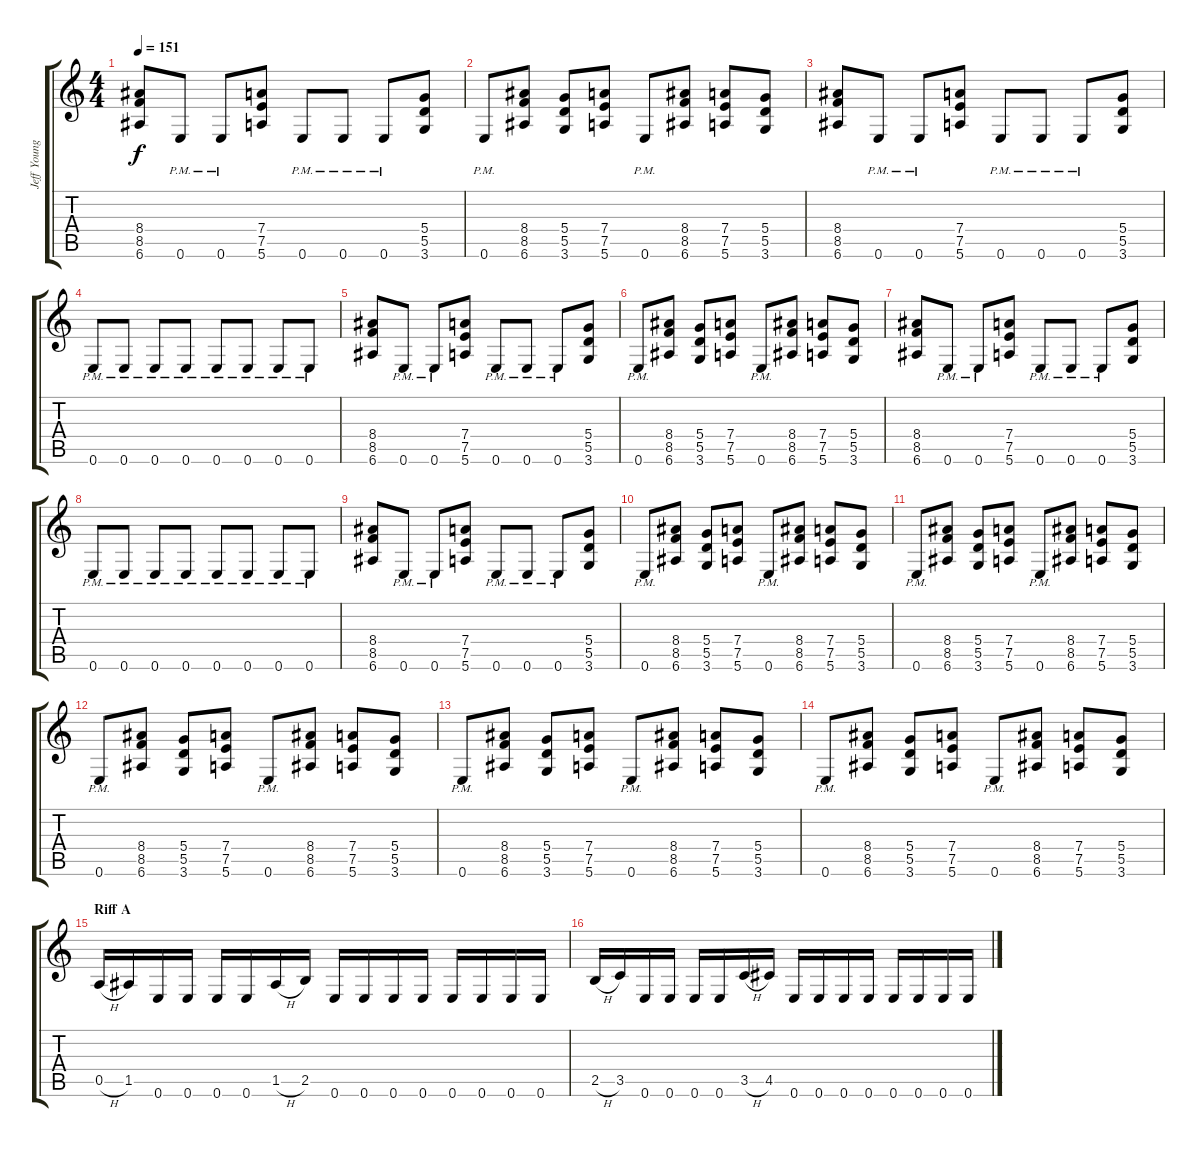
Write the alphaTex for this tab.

\track ("Jeff Young" "Jeff Young") {instrument distortionguitar}
\staff {score tabs}
\tuning (E4 B3 G3 D3 A2 E2) {hide}
\ts (4 4)
\tempo 151
\clef g2
\ks c
(8.4 8.5 6.6).8{dy f} 0.6{pm}.8 0.6{pm}.8 (7.4 7.5 5.6).8 0.6{pm}.8 0.6{pm}.8 0.6{pm}.8 (5.4 5.5 3.6).8 |
0.6{pm}.8 (8.4 8.5 6.6).8 (5.4 5.5 3.6).8 (7.4 7.5 5.6).8 0.6{pm}.8 (8.4 8.5 6.6).8 (7.4 7.5 5.6).8 (5.4 5.5 3.6).8 |
(8.4 8.5 6.6).8 0.6{pm}.8 0.6{pm}.8 (7.4 7.5 5.6).8 0.6{pm}.8 0.6{pm}.8 0.6{pm}.8 (5.4 5.5 3.6).8 |
0.6{pm}.8 0.6{pm}.8 0.6{pm}.8 0.6{pm}.8 0.6{pm}.8 0.6{pm}.8 0.6{pm}.8 0.6{pm}.8 |
(8.4 8.5 6.6).8 0.6{pm}.8 0.6{pm}.8 (7.4 7.5 5.6).8 0.6{pm}.8 0.6{pm}.8 0.6{pm}.8 (5.4 5.5 3.6).8 |
0.6{pm}.8 (8.4 8.5 6.6).8 (5.4 5.5 3.6).8 (7.4 7.5 5.6).8 0.6{pm}.8 (8.4 8.5 6.6).8 (7.4 7.5 5.6).8 (5.4 5.5 3.6).8 |
(8.4 8.5 6.6).8 0.6{pm}.8 0.6{pm}.8 (7.4 7.5 5.6).8 0.6{pm}.8 0.6{pm}.8 0.6{pm}.8 (5.4 5.5 3.6).8 |
0.6{pm}.8 0.6{pm}.8 0.6{pm}.8 0.6{pm}.8 0.6{pm}.8 0.6{pm}.8 0.6{pm}.8 0.6{pm}.8 |
(8.4 8.5 6.6).8 0.6{pm}.8 0.6{pm}.8 (7.4 7.5 5.6).8 0.6{pm}.8 0.6{pm}.8 0.6{pm}.8 (5.4 5.5 3.6).8 |
0.6{pm}.8 (8.4 8.5 6.6).8 (5.4 5.5 3.6).8 (7.4 7.5 5.6).8 0.6{pm}.8 (8.4 8.5 6.6).8 (7.4 7.5 5.6).8 (5.4 5.5 3.6).8 |
0.6{pm}.8 (8.4 8.5 6.6).8 (5.4 5.5 3.6).8 (7.4 7.5 5.6).8 0.6{pm}.8 (8.4 8.5 6.6).8 (7.4 7.5 5.6).8 (5.4 5.5 3.6).8 |
0.6{pm}.8 (8.4 8.5 6.6).8 (5.4 5.5 3.6).8 (7.4 7.5 5.6).8 0.6{pm}.8 (8.4 8.5 6.6).8 (7.4 7.5 5.6).8 (5.4 5.5 3.6).8 |
0.6{pm}.8 (8.4 8.5 6.6).8 (5.4 5.5 3.6).8 (7.4 7.5 5.6).8 0.6{pm}.8 (8.4 8.5 6.6).8 (7.4 7.5 5.6).8 (5.4 5.5 3.6).8 |
0.6{pm}.8 (8.4 8.5 6.6).8 (5.4 5.5 3.6).8 (7.4 7.5 5.6).8 0.6{pm}.8 (8.4 8.5 6.6).8 (7.4 7.5 5.6).8 (5.4 5.5 3.6).8 |
\section ("" "Riff A")
0.5{h}.16 1.5.16 0.6.16 0.6.16 0.6.16 0.6.16 1.5{h}.16 2.5.16 0.6.16 0.6.16 0.6.16 0.6.16 0.6.16 0.6.16 0.6.16 0.6.16 |
2.5{h}.16 3.5.16 0.6.16 0.6.16 0.6.16 0.6.16 3.5{h}.16 4.5.16 0.6.16 0.6.16 0.6.16 0.6.16 0.6.16 0.6.16 0.6.16 0.6.16
